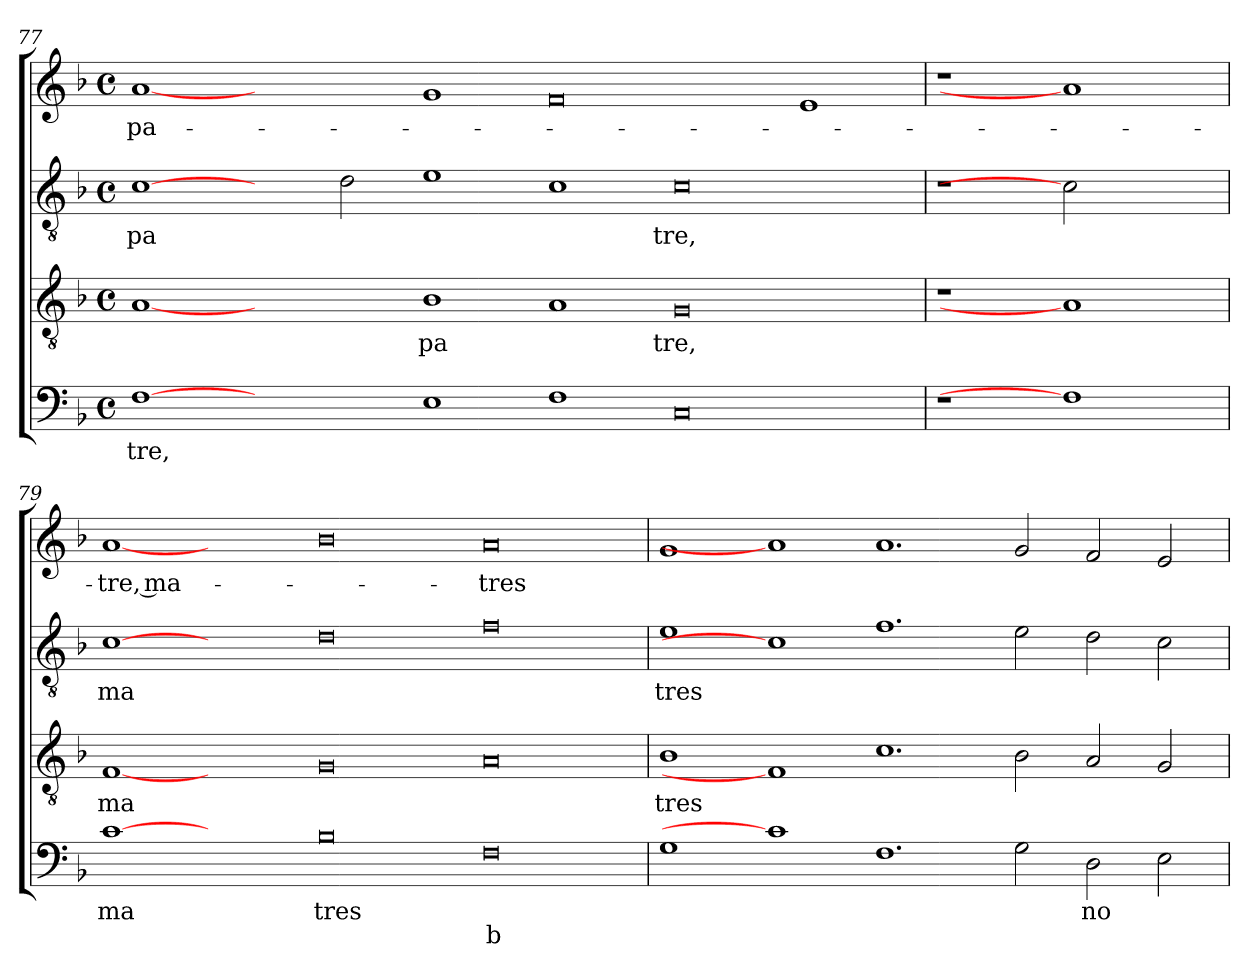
**kern	**text	**text	**kern	**text	**kern	**text	**kern	**text
*part4	*part4	*part4	*part3	*part3	*part2	*part2	*part1	*part1
*staff4	*staff4	*staff4	*staff3	*staff3	*staff2	*staff2	*staff1	*staff1
*clefF4	*	*	*clefGv2	*	*clefGv2	*	*clefG2	*
*k[b-]	*	*	*k[b-]	*	*k[b-]	*	*k[b-]	*
*F:	*	*	*F:	*	*F:	*	*F:	*
*M4/4	*	*	*M4/4	*	*M4/4	*	*M4/4	*
*met(c)	*	*	*met(c)	*	*met(c)	*	*met(c)	*
=77	=77	=77	=77	=77	=77	=77	=77	=77
!	!LO:LY:b	!	!	!	!	!LO:LY:b	!	!LO:LY:b
[1F	tre,	.	[1A	.	[1c	pa	[1a	pa-
1ryy	.	.	1ryy	.	2ryy	.	1ryy	.
.	.	.	.	.	2d\	.	.	.
!	!	!	!	!LO:LY:b	!	!	!	!
1E	.	.	1B-	pa	1e	.	1g	.
1F	.	.	1A	.	1c	.	0f	.
!	!	!	!	!LO:LY:b	!	!LO:LY:b	!	!
0C	.	.	0G	tre,	0c	tre,	.	.
.	.	.	.	.	.	.	1e	.
=78	=78	=78	=78	=78	=78	=78	=78	=78
1r	.	.	1r	.	1r	.	1r	.
1F]	.	.	1A]	.	2c]	.	1a]	.
.	.	.	.	.	2ryy	.	.	.
=79	=79	=79	=79	=79	=79	=79	=79	=79
!	!LO:LY:b	!	!	!LO:LY:b	!	!LO:LY:b	!	!LO:LY:b:rj
[1c	ma	.	[1F	ma	[1c	ma	[1a	-tre, ma-
1ryy	.	.	1ryy	.	1ryy	.	1ryy	.
!	!LO:LY:b	!	!	!	!	!	!	!
0B-	tres	.	0G	.	0d	.	0b-	.
!	!	!LO:LY:b	!	!	!	!	!	!LO:LY:b
0F	.	-b	0A	.	0f	.	0a	-tres
!!LO:LB:g=z
=80	=80	=80	=80	=80	=80	=80	=80	=80
!	!	!	!	!LO:LY:b	!	!LO:LY:b	!	!
1G	.	.	1B-	tres	1e	tres	1g	.
1c]	.	.	1F]	.	1c]	.	1a]	.
1.F	.	.	1.c	.	1.f	.	1.a	.
2G\	.	.	2B-\	.	2e\	.	2g/	.
!	!LO:LY:b	!	!	!	!	!	!	!
2D\	no	.	2A/	.	2d\	.	2f/	.
2E\	.	.	2G/	.	2c\	.	2e/	.
=	=	=	=	=	=	=	=	=
*-	*-	*-	*-	*-	*-	*-	*-	*-
